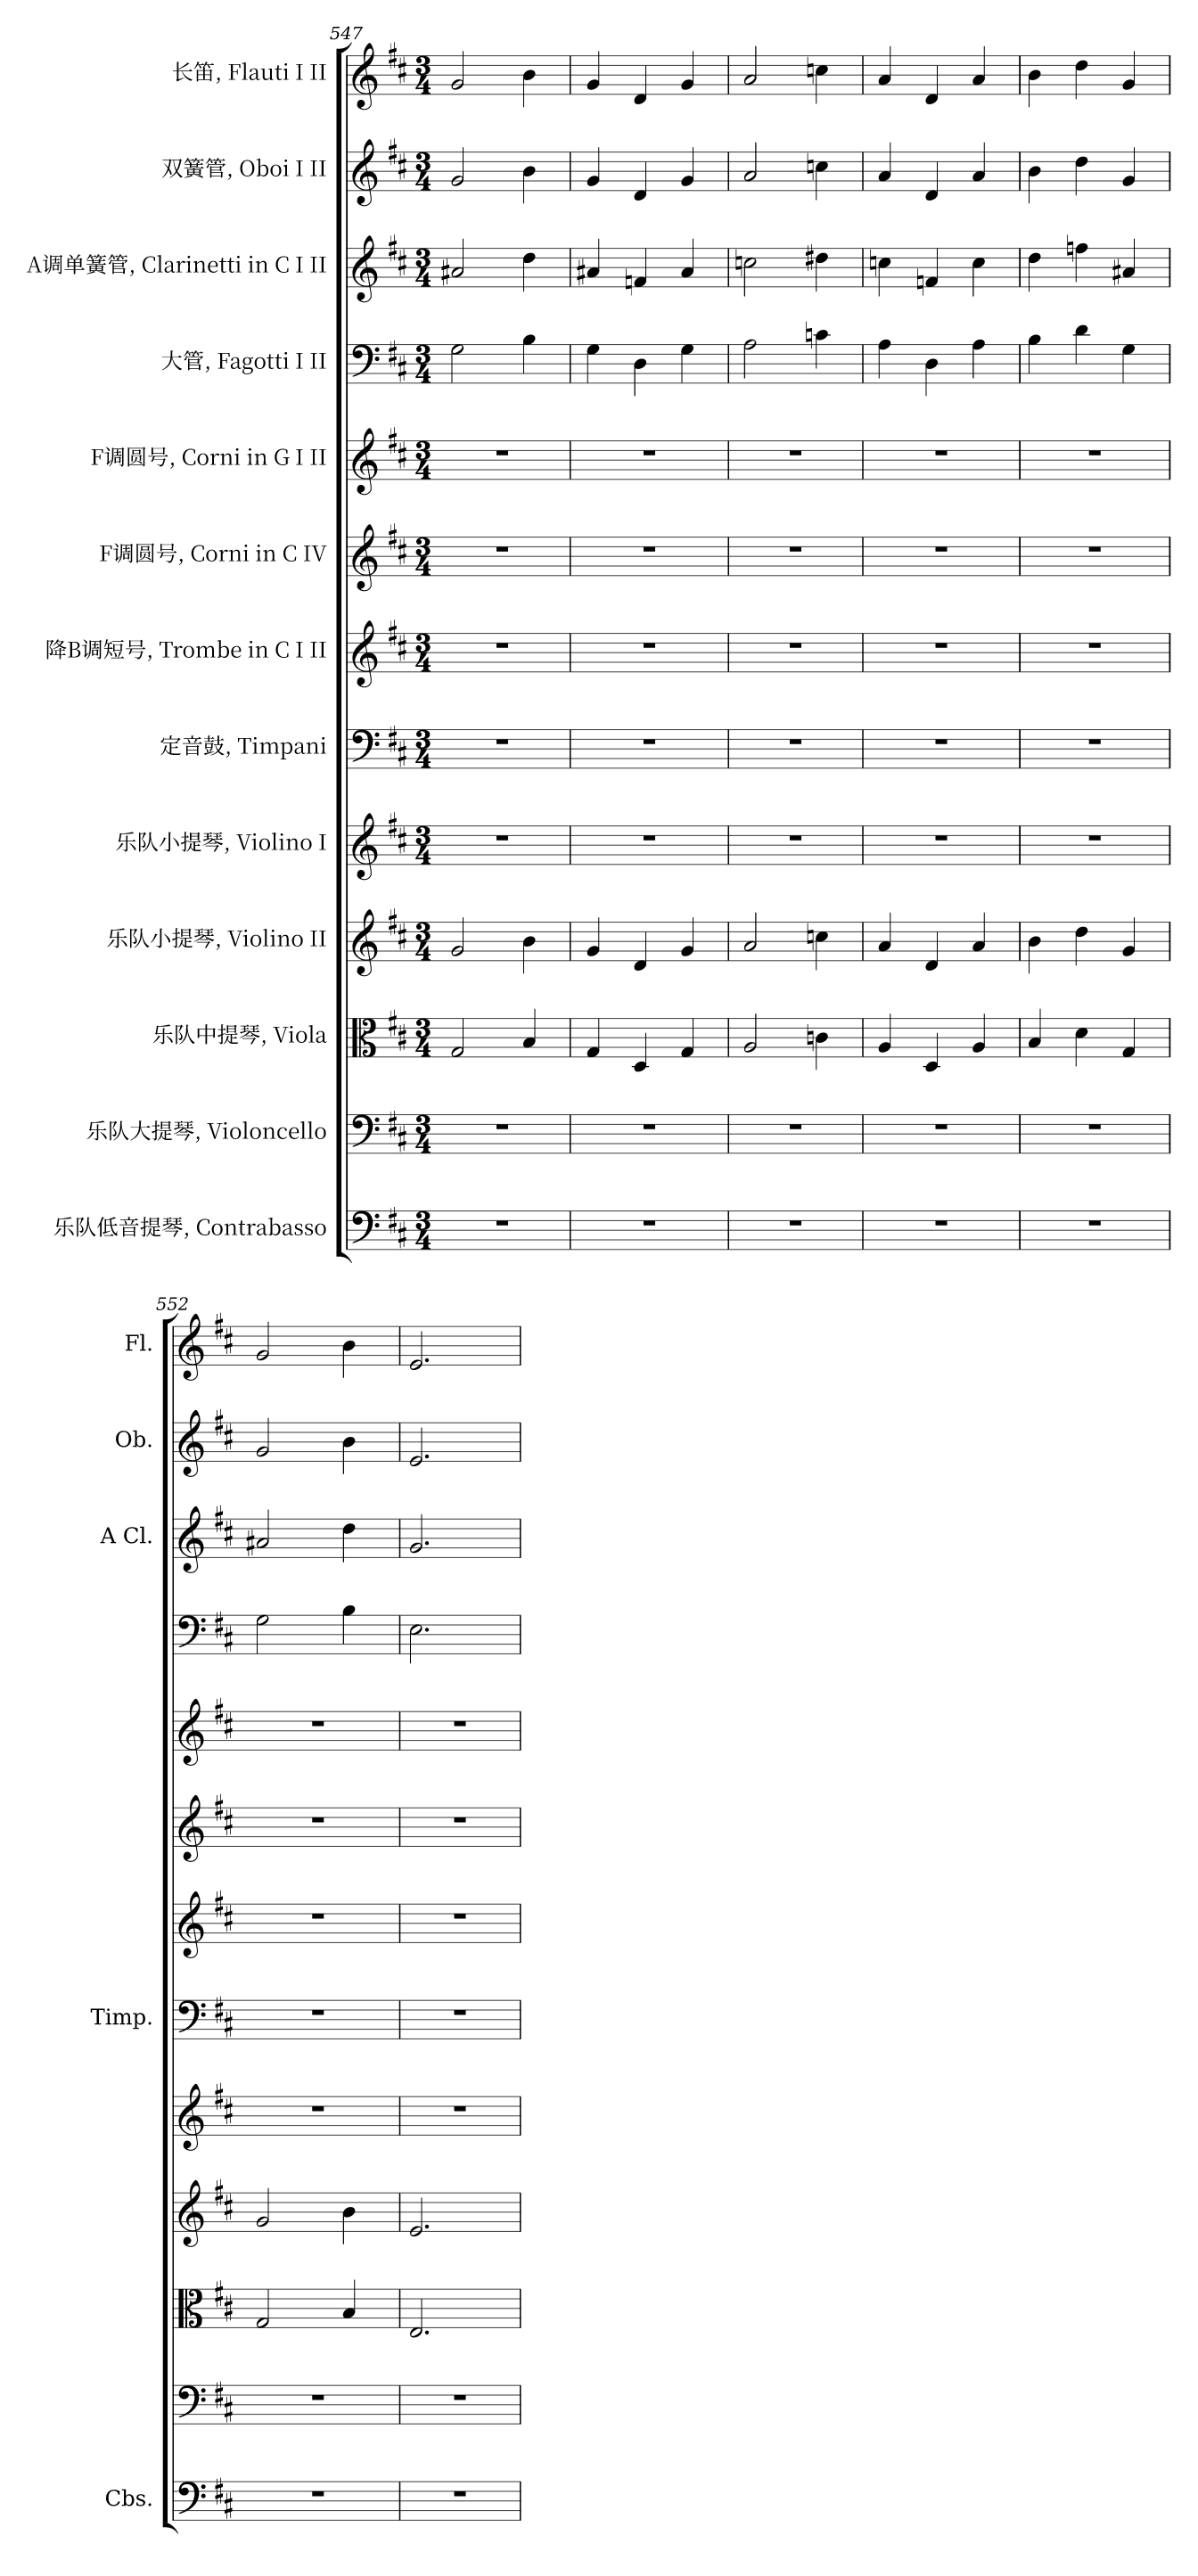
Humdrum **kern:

**kern	**kern	**kern	**kern	**kern	**kern	**kern	**kern	**kern	**kern	**kern	**kern	**kern
*part13	*part12	*part11	*part10	*part9	*part8	*part7	*part6	*part5	*part4	*part3	*part2	*part1
*staff13	*staff12	*staff11	*staff10	*staff9	*staff8	*staff7	*staff6	*staff5	*staff4	*staff3	*staff2	*staff1
*I"乐队低音提琴, Contrabasso	*I"乐队大提琴, Violoncello	*I"乐队中提琴, Viola	*I"乐队小提琴, Violino II	*I"乐队小提琴, Violino I	*I"定音鼓, Timpani	*I"降B调短号, Trombe in C I II	*I"F调圆号, Corni in C IV	*I"F调圆号, Corni in G I II	*I"大管, Fagotti I II	*I"A调单簧管, Clarinetti in C I II	*I"双簧管, Oboi I II	*I"长笛, Flauti I II
*I'Cbs.	*	*	*	*	*I'Timp.	*	*	*	*	*I'A Cl.	*I'Ob.	*I'Fl.
!!LO:PB:g=z
*clefF4	*clefF4	*clefC3	*clefG2	*clefG2	*clefF4	*clefG2	*clefG2	*clefG2	*clefF4	*clefG2	*clefG2	*clefG2
*ITrd7c12	*	*	*	*	*	*ITrd1c2	*ITrd4c7	*ITrd4c7	*	*ITrd2c3	*	*
*k[f#c#]	*k[f#c#]	*k[f#c#]	*k[f#c#]	*k[f#c#]	*k[f#c#]	*k[]	*k[f#]	*k[f#]	*k[f#c#]	*k[f#c#g#d#a#]	*k[f#c#]	*k[f#c#]
*M3/4	*M3/4	*M3/4	*M3/4	*M3/4	*M3/4	*M3/4	*M3/4	*M3/4	*M3/4	*M3/4	*M3/4	*M3/4
*MM350	*MM350	*MM350	*MM350	*MM350	*MM350	*MM350	*MM350	*MM350	*MM350	*MM350	*MM350	*MM350
=547	=547	=547	=547	=547	=547	=547	=547	=547	=547	=547	=547	=547
2.r	2.r	2G/	2g/	2.r	2.r	2.r	2.r	2.r	2G\	2f##X/	2g/	2g/
*	*	*	*	*	*	*	*	*	*	*	*	*MM318
.	.	4B/	4b\	.	.	.	.	.	4B\	4b\	4b\	4b\
=548	=548	=548	=548	=548	=548	=548	=548	=548	=548	=548	=548	=548
*	*	*	*	*	*	*	*	*	*	*	*	*MM350
2.r	2.r	4G/	4g/	2.r	2.r	2.r	2.r	2.r	4G\	4f##X/	4g/	4g/
.	.	4D/	4d/	.	.	.	.	.	4D\	4dn/	4d/	4d/
*	*	*	*	*	*	*	*	*	*	*	*	*MM318
.	.	4G/	4g/	.	.	.	.	.	4G\	4f##/	4g/	4g/
=549	=549	=549	=549	=549	=549	=549	=549	=549	=549	=549	=549	=549
*	*	*	*	*	*	*	*	*	*	*	*	*MM350
2.r	2.r	2A/	2a/	2.r	2.r	2.r	2.r	2.r	2A\	2an\	2a/	2a/
*	*	*	*	*	*	*	*	*	*	*	*	*MM318
.	.	4cn\	4ccn\	.	.	.	.	.	4cn\	4b#X\	4ccn\	4ccn\
=550	=550	=550	=550	=550	=550	=550	=550	=550	=550	=550	=550	=550
*	*	*	*	*	*	*	*	*	*	*	*	*MM350
2.r	2.r	4A/	4a/	2.r	2.r	2.r	2.r	2.r	4A\	4an\	4a/	4a/
.	.	4D/	4d/	.	.	.	.	.	4D\	4dn/	4d/	4d/
*	*	*	*	*	*	*	*	*	*	*	*	*MM318
.	.	4A/	4a/	.	.	.	.	.	4A\	4a\	4a/	4a/
=551	=551	=551	=551	=551	=551	=551	=551	=551	=551	=551	=551	=551
*	*	*	*	*	*	*	*	*	*	*	*	*MM350
2.r	2.r	4B/	4b\	2.r	2.r	2.r	2.r	2.r	4B\	4b\	4b\	4b\
.	.	4d\	4dd\	.	.	.	.	.	4d\	4ddn\	4dd\	4dd\
*	*	*	*	*	*	*	*	*	*	*	*	*MM318
.	.	4G/	4g/	.	.	.	.	.	4G\	4f##X/	4g/	4g/
=552	=552	=552	=552	=552	=552	=552	=552	=552	=552	=552	=552	=552
*	*	*	*	*	*	*	*	*	*	*	*	*MM350
2.r	2.r	2G/	2g/	2.r	2.r	2.r	2.r	2.r	2G\	2f##X/	2g/	2g/
*	*	*	*	*	*	*	*	*	*	*	*	*MM318
.	.	4B/	4b\	.	.	.	.	.	4B\	4b\	4b\	4b\
=553	=553	=553	=553	=553	=553	=553	=553	=553	=553	=553	=553	=553
*	*	*	*	*	*	*	*	*	*	*	*	*MM350
2.r	2.r	2.E/	2.e/	2.r	2.r	2.r	2.r	2.r	2.E\	2.e/	2.e/	2.e/
=	=	=	=	=	=	=	=	=	=	=	=	=
*-	*-	*-	*-	*-	*-	*-	*-	*-	*-	*-	*-	*-
